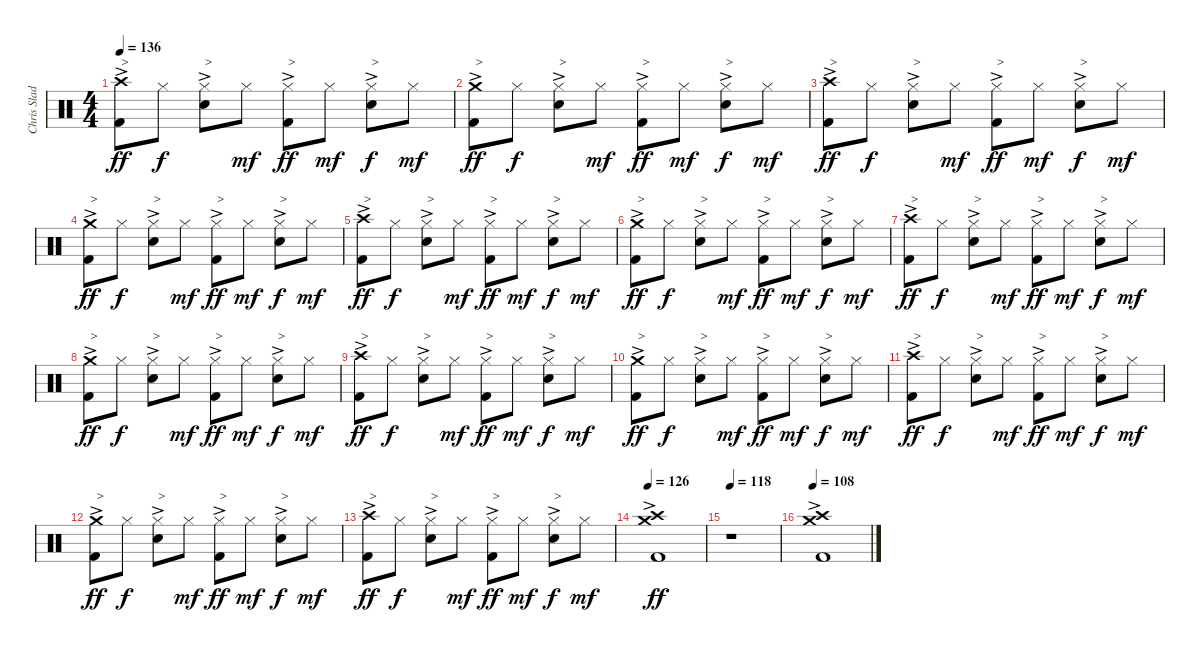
\track ("Chris Slade" "Chris Slad") {instrument percussion}
\staff {score}
\articulation defaults
\ts (4 4)
\tempo 136
\clef neutral
\ks c
("Crash high (hit)"{ac} "Kick (hit) 2"{ac}).8{txt ">" dy ff} "Hi-Hat (closed)".8{dy f} ("Hi-Hat (closed)"{ac} "Snare (hit) 2").8{txt ">"} "Hi-Hat (closed)".8{dy mf} ("Hi-Hat (closed)"{ac} "Kick (hit) 2"{ac}).8{txt ">" dy ff} "Hi-Hat (closed)".8{dy mf} ("Hi-Hat (closed)"{ac} "Snare (hit) 2").8{txt ">" dy f} "Hi-Hat (closed)".8{dy mf} |
("Crash medium (hit)"{ac} "Kick (hit) 2"{ac}).8{txt ">" dy ff} "Hi-Hat (closed)".8{dy f} ("Hi-Hat (closed)"{ac} "Snare (hit) 2").8{txt ">"} "Hi-Hat (closed)".8{dy mf} ("Hi-Hat (closed)"{ac} "Kick (hit) 2"{ac}).8{txt ">" dy ff} "Hi-Hat (closed)".8{dy mf} ("Hi-Hat (closed)"{ac} "Snare (hit) 2").8{txt ">" dy f} "Hi-Hat (closed)".8{dy mf} |
("Crash high (hit)"{ac} "Kick (hit) 2"{ac}).8{txt ">" dy ff} "Hi-Hat (closed)".8{dy f} ("Hi-Hat (closed)"{ac} "Snare (hit) 2").8{txt ">"} "Hi-Hat (closed)".8{dy mf} ("Hi-Hat (closed)"{ac} "Kick (hit) 2"{ac}).8{txt ">" dy ff} "Hi-Hat (closed)".8{dy mf} ("Hi-Hat (closed)"{ac} "Snare (hit) 2").8{txt ">" dy f} "Hi-Hat (closed)".8{dy mf} |
("Crash medium (hit)"{ac} "Kick (hit) 2"{ac}).8{txt ">" dy ff} "Hi-Hat (closed)".8{dy f} ("Hi-Hat (closed)"{ac} "Snare (hit) 2").8{txt ">"} "Hi-Hat (closed)".8{dy mf} ("Hi-Hat (closed)"{ac} "Kick (hit) 2"{ac}).8{txt ">" dy ff} "Hi-Hat (closed)".8{dy mf} ("Hi-Hat (closed)"{ac} "Snare (hit) 2").8{txt ">" dy f} "Hi-Hat (closed)".8{dy mf} |
("Crash high (hit)"{ac} "Kick (hit) 2"{ac}).8{txt ">" dy ff} "Hi-Hat (closed)".8{dy f} ("Hi-Hat (closed)"{ac} "Snare (hit) 2").8{txt ">"} "Hi-Hat (closed)".8{dy mf} ("Hi-Hat (closed)"{ac} "Kick (hit) 2"{ac}).8{txt ">" dy ff} "Hi-Hat (closed)".8{dy mf} ("Hi-Hat (closed)"{ac} "Snare (hit) 2").8{txt ">" dy f} "Hi-Hat (closed)".8{dy mf} |
("Crash medium (hit)"{ac} "Kick (hit) 2"{ac}).8{txt ">" dy ff} "Hi-Hat (closed)".8{dy f} ("Hi-Hat (closed)"{ac} "Snare (hit) 2").8{txt ">"} "Hi-Hat (closed)".8{dy mf} ("Hi-Hat (closed)"{ac} "Kick (hit) 2"{ac}).8{txt ">" dy ff} "Hi-Hat (closed)".8{dy mf} ("Hi-Hat (closed)"{ac} "Snare (hit) 2").8{txt ">" dy f} "Hi-Hat (closed)".8{dy mf} |
("Crash high (hit)"{ac} "Kick (hit) 2"{ac}).8{txt ">" dy ff} "Hi-Hat (closed)".8{dy f} ("Hi-Hat (closed)"{ac} "Snare (hit) 2").8{txt ">"} "Hi-Hat (closed)".8{dy mf} ("Hi-Hat (closed)"{ac} "Kick (hit) 2"{ac}).8{txt ">" dy ff} "Hi-Hat (closed)".8{dy mf} ("Hi-Hat (closed)"{ac} "Snare (hit) 2").8{txt ">" dy f} "Hi-Hat (closed)".8{dy mf} |
("Crash medium (hit)"{ac} "Kick (hit) 2"{ac}).8{txt ">" dy ff} "Hi-Hat (closed)".8{dy f} ("Hi-Hat (closed)"{ac} "Snare (hit) 2").8{txt ">"} "Hi-Hat (closed)".8{dy mf} ("Hi-Hat (closed)"{ac} "Kick (hit) 2"{ac}).8{txt ">" dy ff} "Hi-Hat (closed)".8{dy mf} ("Hi-Hat (closed)"{ac} "Snare (hit) 2").8{txt ">" dy f} "Hi-Hat (closed)".8{dy mf} |
("Crash high (hit)"{ac} "Kick (hit) 2"{ac}).8{txt ">" dy ff} "Hi-Hat (closed)".8{dy f} ("Hi-Hat (closed)"{ac} "Snare (hit) 2").8{txt ">"} "Hi-Hat (closed)".8{dy mf} ("Hi-Hat (closed)"{ac} "Kick (hit) 2"{ac}).8{txt ">" dy ff} "Hi-Hat (closed)".8{dy mf} ("Hi-Hat (closed)"{ac} "Snare (hit) 2").8{txt ">" dy f} "Hi-Hat (closed)".8{dy mf} |
("Crash medium (hit)"{ac} "Kick (hit) 2"{ac}).8{txt ">" dy ff} "Hi-Hat (closed)".8{dy f} ("Hi-Hat (closed)"{ac} "Snare (hit) 2").8{txt ">"} "Hi-Hat (closed)".8{dy mf} ("Hi-Hat (closed)"{ac} "Kick (hit) 2"{ac}).8{txt ">" dy ff} "Hi-Hat (closed)".8{dy mf} ("Hi-Hat (closed)"{ac} "Snare (hit) 2").8{txt ">" dy f} "Hi-Hat (closed)".8{dy mf} |
("Crash high (hit)"{ac} "Kick (hit) 2"{ac}).8{txt ">" dy ff} "Hi-Hat (closed)".8{dy f} ("Hi-Hat (closed)"{ac} "Snare (hit) 2").8{txt ">"} "Hi-Hat (closed)".8{dy mf} ("Hi-Hat (closed)"{ac} "Kick (hit) 2"{ac}).8{txt ">" dy ff} "Hi-Hat (closed)".8{dy mf} ("Hi-Hat (closed)"{ac} "Snare (hit) 2").8{txt ">" dy f} "Hi-Hat (closed)".8{dy mf} |
("Crash medium (hit)"{ac} "Kick (hit) 2"{ac}).8{txt ">" dy ff} "Hi-Hat (closed)".8{dy f} ("Hi-Hat (closed)"{ac} "Snare (hit) 2").8{txt ">"} "Hi-Hat (closed)".8{dy mf} ("Hi-Hat (closed)"{ac} "Kick (hit) 2"{ac}).8{txt ">" dy ff} "Hi-Hat (closed)".8{dy mf} ("Hi-Hat (closed)"{ac} "Snare (hit) 2").8{txt ">" dy f} "Hi-Hat (closed)".8{dy mf} |
("Crash high (hit)"{ac} "Kick (hit) 2"{ac}).8{txt ">" dy ff} "Hi-Hat (closed)".8{dy f} ("Hi-Hat (closed)"{ac} "Snare (hit) 2").8{txt ">"} "Hi-Hat (closed)".8{dy mf} ("Hi-Hat (closed)"{ac} "Kick (hit) 2"{ac}).8{txt ">" dy ff} "Hi-Hat (closed)".8{dy mf} ("Hi-Hat (closed)"{ac} "Snare (hit) 2").8{txt ">" dy f} "Hi-Hat (closed)".8{dy mf} |
\tempo 126
("Crash medium (hit)"{ac} "Crash high (hit)"{ac} "Kick (hit) 2"{ac}).1{dy ff} |
\tempo 118
r.1 |
\tempo 108
("Crash medium (hit)"{ac} "Crash high (hit)"{ac} "Kick (hit) 2"{ac}).1
